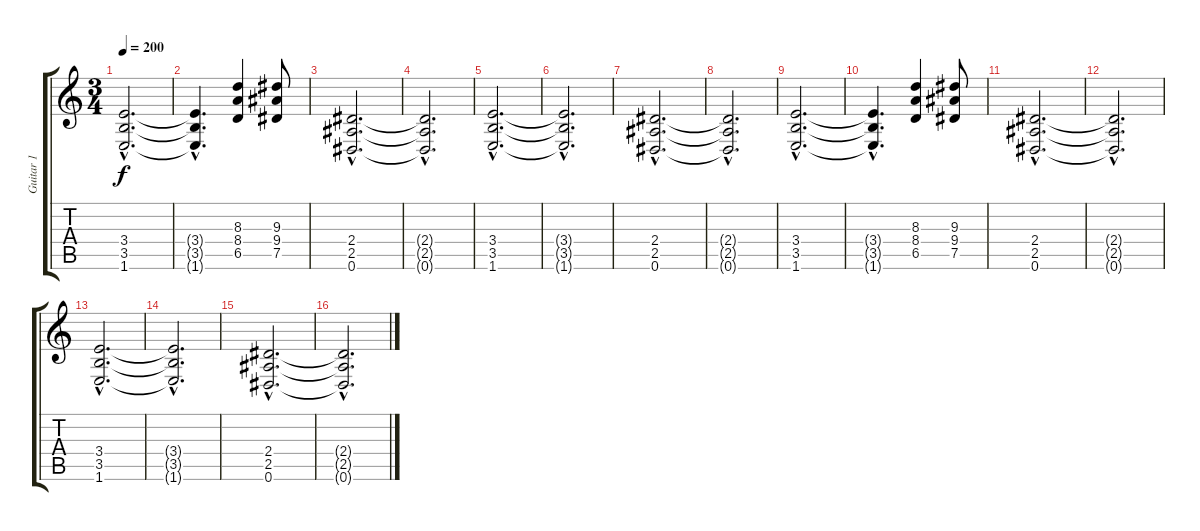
\track ("Guitar 1" "Guitar 1") {instrument distortionguitar}
\staff {score tabs}
\tuning (Eb4 Bb3 Gb3 Db3 Ab2 Eb2) {hide}
\ts (3 4)
\tempo 200
\clef g2
\ks c
(3.4{hac} 3.5{hac} 1.6{hac}).2{d dy f} |
(3.4{hac t} 3.5{hac t} 1.6{hac t}).4{d} (8.3 8.4 6.5).4 (9.3 9.4 7.5).8 |
(2.4{hac} 2.5{hac} 0.6{hac}).2{d} |
(2.4{hac t} 2.5{hac t} 0.6{hac t}).2{d} |
(3.4{hac} 3.5{hac} 1.6{hac}).2{d} |
(3.4{hac t} 3.5{hac t} 1.6{hac t}).2{d} |
(2.4{hac} 2.5{hac} 0.6{hac}).2{d} |
(2.4{hac t} 2.5{hac t} 0.6{hac t}).2{d} |
(3.4{hac} 3.5{hac} 1.6{hac}).2{d} |
(3.4{hac t} 3.5{hac t} 1.6{hac t}).4{d} (8.3 8.4 6.5).4 (9.3 9.4 7.5).8 |
(2.4{hac} 2.5{hac} 0.6{hac}).2{d} |
(2.4{hac t} 2.5{hac t} 0.6{hac t}).2{d} |
(3.4{hac} 3.5{hac} 1.6{hac}).2{d} |
(3.4{hac t} 3.5{hac t} 1.6{hac t}).2{d} |
(2.4{hac} 2.5{hac} 0.6{hac}).2{d} |
(2.4{hac t} 2.5{hac t} 0.6{hac t}).2{d}
